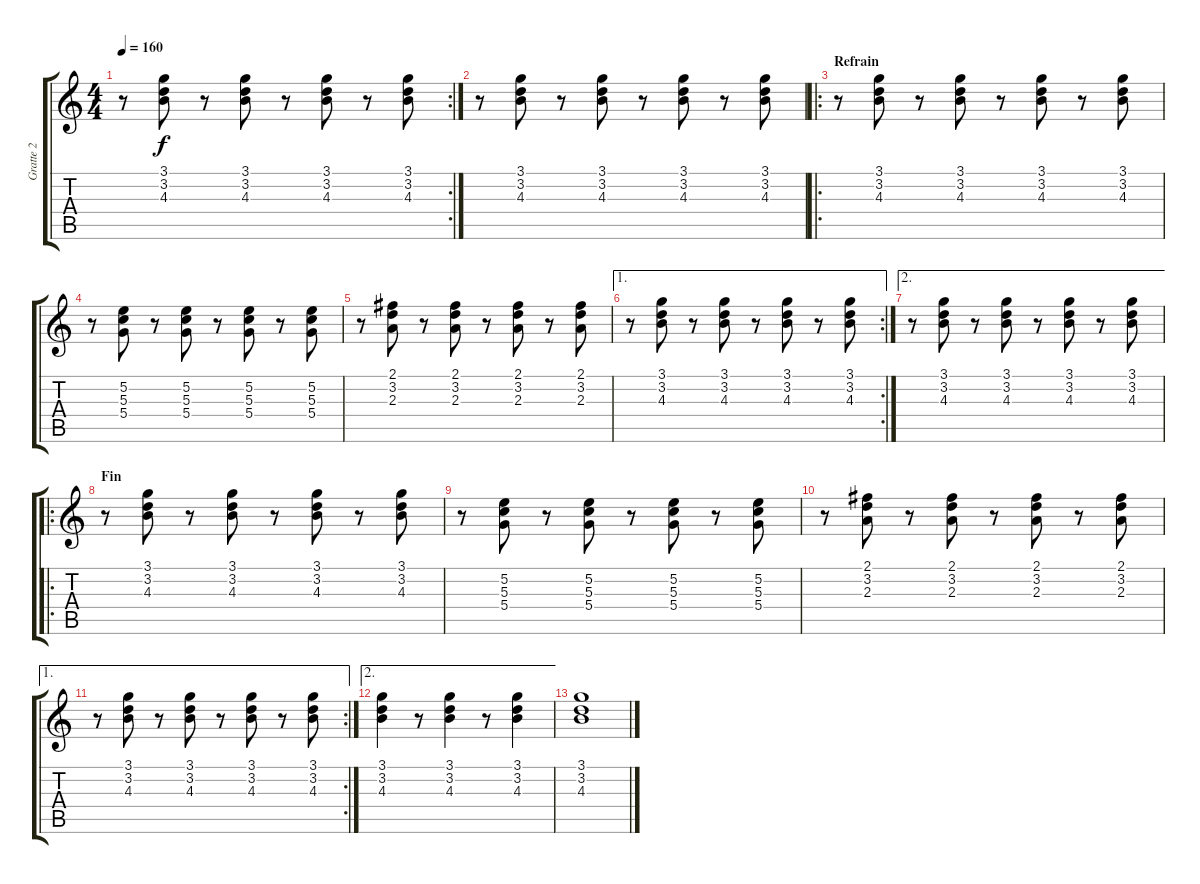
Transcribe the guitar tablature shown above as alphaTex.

\track ("Gratte 2" "Gratte 2") {instrument electricguitarclean}
\staff {score tabs}
\tuning (E4 B3 G3 D3 A2 E2) {hide}
\rc 2
\ts (4 4)
\tempo 160
\clef g2
\ks c
r.8{dy f} (3.1 3.2 4.3).8 r.8 (3.1 3.2 4.3).8 r.8 (3.1 3.2 4.3).8 r.8 (3.1 3.2 4.3).8 |
r.8 (3.1 3.2 4.3).8 r.8 (3.1 3.2 4.3).8 r.8 (3.1 3.2 4.3).8 r.8 (3.1 3.2 4.3).8 |
\ro
\section ("" "Refrain")
r.8 (3.1 3.2 4.3).8 r.8 (3.1 3.2 4.3).8 r.8 (3.1 3.2 4.3).8 r.8 (3.1 3.2 4.3).8 |
r.8 (5.2 5.3 5.4).8 r.8 (5.2 5.3 5.4).8 r.8 (5.2 5.3 5.4).8 r.8 (5.2 5.3 5.4).8 |
r.8 (2.1 3.2 2.3).8 r.8 (2.1 3.2 2.3).8 r.8 (2.1 3.2 2.3).8 r.8 (2.1 3.2 2.3).8 |
\ae 1
\rc 2
r.8 (3.1 3.2 4.3).8 r.8 (3.1 3.2 4.3).8 r.8 (3.1 3.2 4.3).8 r.8 (3.1 3.2 4.3).8 |
\ae 2
r.8 (3.1 3.2 4.3).8 r.8 (3.1 3.2 4.3).8 r.8 (3.1 3.2 4.3).8 r.8 (3.1 3.2 4.3).8 |
\ro
\section ("" "Fin")
r.8 (3.1 3.2 4.3).8 r.8 (3.1 3.2 4.3).8 r.8 (3.1 3.2 4.3).8 r.8 (3.1 3.2 4.3).8 |
r.8 (5.2 5.3 5.4).8 r.8 (5.2 5.3 5.4).8 r.8 (5.2 5.3 5.4).8 r.8 (5.2 5.3 5.4).8 |
r.8 (2.1 3.2 2.3).8 r.8 (2.1 3.2 2.3).8 r.8 (2.1 3.2 2.3).8 r.8 (2.1 3.2 2.3).8 |
\ae 1
\rc 2
r.8 (3.1 3.2 4.3).8 r.8 (3.1 3.2 4.3).8 r.8 (3.1 3.2 4.3).8 r.8 (3.1 3.2 4.3).8 |
\ae 2
(3.1 3.2 4.3).4 r.8 (3.1 3.2 4.3).4 r.8 (3.1 3.2 4.3).4 |
(3.1 3.2 4.3).1
